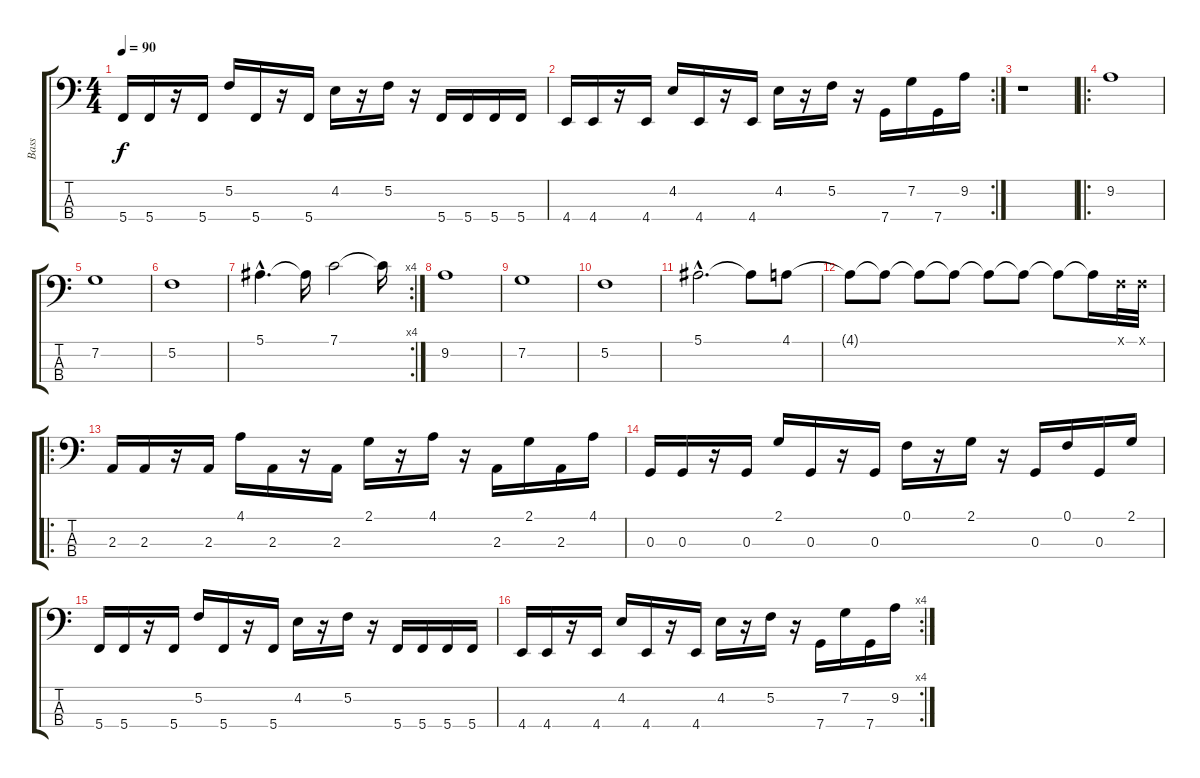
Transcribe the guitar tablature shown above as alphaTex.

\track ("Bass" "Bass") {instrument electricbasspick}
\staff {score tabs}
\tuning (F2 C2 G1 C1) {hide}
\ts (4 4)
\tempo 90
\clef f4
\ks c
5.4.16{dy f} 5.4.16 r.16 5.4.16 5.2.16 5.4.16 r.16 5.4.16 4.2.16 r.16 5.2.16 r.16 5.4.16 5.4.16 5.4.16 5.4.16 |
\rc 2
4.4.16 4.4.16 r.16 4.4.16 4.2.16 4.4.16 r.16 4.4.16 4.2.16 r.16 5.2.16 r.16 7.4.16 7.2.16 7.4.16 9.2.16 |
r.1 |
\ro
9.2.1 |
7.2.1 |
5.2.1 |
\rc 4
5.1{hac}.4{d} 5.1{t}.16 7.1.2 7.1{t}.16 |
9.2.1 |
7.2.1 |
5.2.1 |
5.1{hac}.2{d} 5.1{t}.8 4.1.8 |
4.1{t}.8 4.1{t}.8 4.1{t}.8 4.1{t}.8 4.1{t}.8 4.1{t}.8 4.1{t}.8 4.1{t}.16 0.1{x}.32 0.1{x}.32 |
\ro
2.3.16 2.3.16 r.16 2.3.16 4.1.16 2.3.16 r.16 2.3.16 2.1.16 r.16 4.1.16 r.16 2.3.16 2.1.16 2.3.16 4.1.16 |
0.3.16 0.3.16 r.16 0.3.16 2.1.16 0.3.16 r.16 0.3.16 0.1.16 r.16 2.1.16 r.16 0.3.16 0.1.16 0.3.16 2.1.16 |
5.4.16 5.4.16 r.16 5.4.16 5.2.16 5.4.16 r.16 5.4.16 4.2.16 r.16 5.2.16 r.16 5.4.16 5.4.16 5.4.16 5.4.16 |
\rc 4
4.4.16 4.4.16 r.16 4.4.16 4.2.16 4.4.16 r.16 4.4.16 4.2.16 r.16 5.2.16 r.16 7.4.16 7.2.16 7.4.16 9.2.16
